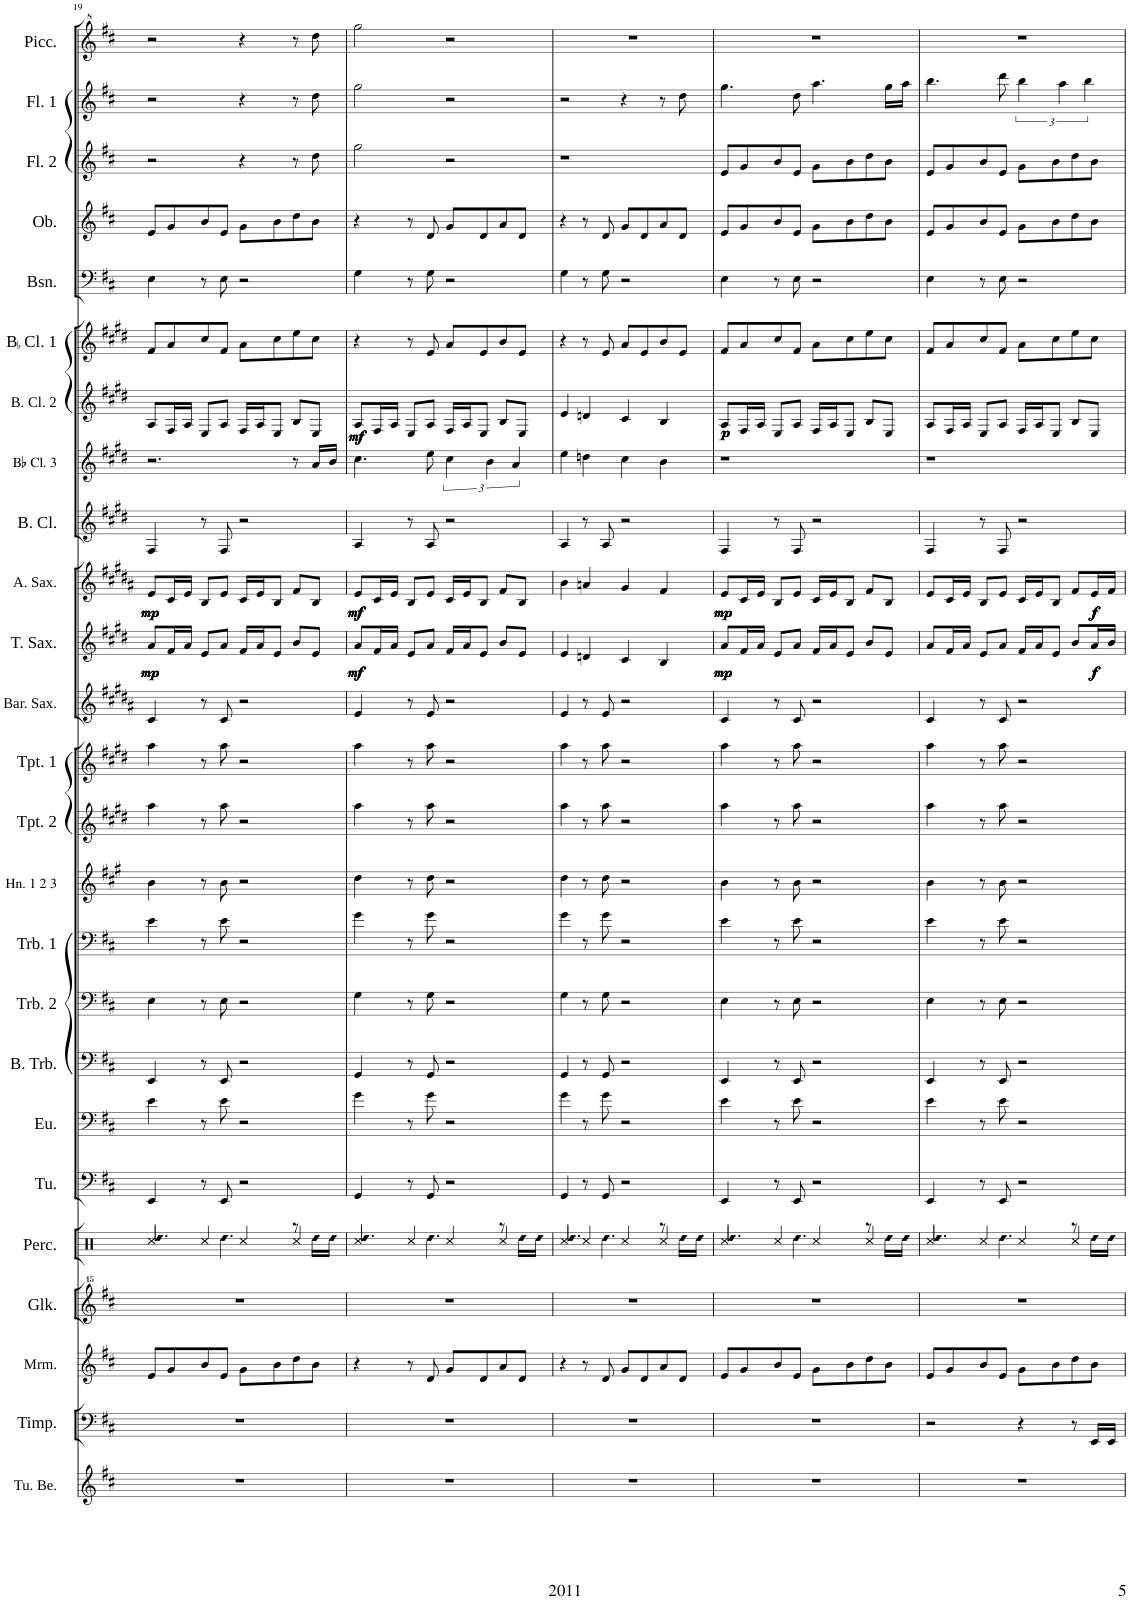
**kern	**kern	**kern	**kern	**kern	**kern	**kern	**kern	**kern	**kern	**kern	**kern	**kern	**kern	**kern	**dynam	**kern	**dynam	**kern	**kern	**kern	**dynam	**kern	**kern	**kern	**kern	**kern	**kern
*part25	*part24	*part23	*part22	*part21	*part20	*part19	*part18	*part17	*part16	*part15	*part14	*part13	*part12	*part11	*part11	*part10	*part10	*part9	*part8	*part7	*part7	*part6	*part5	*part4	*part3	*part2	*part1
*staff25	*staff24	*staff23	*staff22	*staff21	*staff20	*staff19	*staff18	*staff17	*staff16	*staff15	*staff14	*staff13	*staff12	*staff11	*staff11	*staff10	*staff10	*staff9	*staff8	*staff7	*staff7	*staff6	*staff5	*staff4	*staff3	*staff2	*staff1
*I"Tubular Bells	*I"Timpani	*I"Marimba	*I"Glockenspiel	*I"Percussion	*I"Tuba	*I"Euphonium	*I"Bass Trombone	*I"Trombone 2	*I"Trombone 1	*I"Horn 1 2 3	*I"BaccidentalFlat Trumpet 2	*I"BaccidentalFlat Trumpet 1	*I"Baritone Saxophone	*I"Tenor Saxophone	*	*I"Alto Saxophone	*	*I"Bass Clarinet	*I"Bb Clarinet 3	*I"BaccidentalFlat Clarinet 2	*	*I"BaccidentalFlat Clarinet 1	*I"Bassoon	*I"Oboe	*I"Flute 2	*I"Flute 1	*I"Piccolo
*I'Tu. Be.	*I'Timp.	*I'Mrm.	*I'Glk.	*I'Perc.	*I'Tu.	*I'Eu.	*I'B. Trb.	*I'Trb. 2	*I'Trb. 1	*I'Hn. 1 2 3	*I'Tpt. 2	*I'Tpt. 1	*I'Bar. Sax.	*I'T. Sax.	*	*I'A. Sax.	*	*I'B. Cl.	*I'Bb Cl. 3	*I'B. Cl. 2	*	*I'BaccidentalFlat Cl. 1	*I'Bsn.	*I'Ob.	*I'Fl. 2	*I'Fl. 1	*I'Picc.
!!LO:PB:g=z
*clefG2	*clefF4	*clefG2	*clefG^^2	*clefX	*clefF4	*clefF4	*clefF4	*clefF4	*clefF4	*clefG2	*clefG2	*clefG2	*clefG2	*clefG2	*	*clefG2	*	*clefG2	*clefG2	*clefG2	*	*clefG2	*clefF4	*clefG2	*clefG2	*clefG2	*clefG^2
*	*	*	*	*	*	*	*	*	*	*Trd4c7	*Trd1c2	*Trd1c2	*Trd12c21	*Trd8c14	*	*Trd5c9	*	*Trd8c14	*Trd1c2	*Trd1c2	*	*Trd1c2	*	*	*	*	*Trd-7c-12
*k[f#c#]	*k[f#c#]	*k[f#c#]	*k[f#c#]	*k[]	*k[f#c#]	*k[f#c#]	*k[f#c#]	*k[f#c#]	*k[f#c#]	*k[f#c#g#]	*k[f#c#g#d#]	*k[f#c#g#d#]	*k[f#c#g#d#a#]	*k[f#c#g#d#]	*	*k[f#c#g#d#a#]	*	*k[f#c#g#d#]	*k[f#c#g#d#]	*k[f#c#g#d#]	*	*k[f#c#g#d#]	*k[f#c#]	*k[f#c#]	*k[f#c#]	*k[f#c#]	*k[f#c#]
*M4/4	*M4/4	*M4/4	*M4/4	*M4/4	*M4/4	*M4/4	*M4/4	*M4/4	*M4/4	*M4/4	*M4/4	*M4/4	*M4/4	*M4/4	*	*M4/4	*	*M4/4	*M4/4	*M4/4	*	*M4/4	*M4/4	*M4/4	*M4/4	*M4/4	*M4/4
=19	=19	=19	=19	=19	=19	=19	=19	=19	=19	=19	=19	=19	=19	=19	=19	=19	=19	=19	=19	=19	=19	=19	=19	=19	=19	=19	=19
!	!	!	!	!LO:N:head=diamond	!	!	!	!	!	!	!	!	!	!	!LO:DY:b	!	!	!	!	!	!	!	!	!	!	!	!
*	*	*	*	*^	*	*	*	*	*	*	*	*	*	*	*	*	*	*	*	*	*	*	*	*	*	*	*
!	!	!	!	!	!	!	!	!	!	!	!	!	!	!	!	!LO:DY:n=1:b	!	!	!	!	!	!	!	!	!	!	!	!
!	!	!	!	!	!	!	!	!	!	!	!	!	!	!	!	!LO:DY:n=2:b	!	!	!	!	!	!	!	!	!	!	!	!
!	!	!	!	!	!	!	!	!	!	!	!	!	!	!	!	!LO:DY:n=3:b	!	!LO:DY:b	!	!	!	!	!	!	!	!	!	!
!	!	!	!	!	!	!	!	!	!	!	!	!	!	!	!	!	!	!LO:DY:n=1:b	!	!	!	!	!	!	!	!	!	!
!	!	!	!	!	!	!	!	!	!	!	!	!	!	!	!	!	!	!LO:DY:n=2:b	!	!	!	!	!	!	!	!	!	!
!	!	!	!	!	!	!	!	!	!	!	!	!	!	!	!	!	!	!LO:DY:n=3:b	!	!	!	!	!	!	!	!	!	!
1r	1r	8e/L	1r	4.Rdd/	4Rcc/	4EE/	4e\	4EE/	4E\	4e\	4b\	4aa\	4aa\	4c#/	8a/L	mp mp mp mp	8e/L	mp mp mp mp	4F#/	2.r	8A/L	.	8f#/L	4E\	8e/L	2r	2r	2r
.	.	8g/	.	.	.	.	.	.	.	.	.	.	.	.	16f#/L	.	16c#/L	.	.	.	16F#/L	.	8a/	.	8g/	.	.	.
.	.	.	.	.	.	.	.	.	.	.	.	.	.	.	16a/JJ	.	16e/JJ	.	.	.	16A/JJ	.	.	.	.	.	.	.
.	.	8b/	.	.	4Rcc/	8r	8r	8r	8r	8r	8r	8r	8r	8r	8e/L	.	8B/L	.	8r	.	8E/L	.	8cc#/	8r	8b/	.	.	.
!	!	!	!	!LO:N:head=diamond	!	!	!	!	!	!	!	!	!	!	!	!	!	!	!	!	!	!	!	!	!	!	!	!
.	.	8e/J	.	4.Rdd\	.	8EE/	8e\	8EE/	8E\	8e\	8b\	8aa\	8aa\	8c#/	8a/J	.	8e/J	.	8F#/	.	8A/J	.	8f#/J	8E\	8e/J	.	.	.
.	.	8g\L	.	.	4Rcc/	2r	2r	2r	2r	2r	2r	2r	2r	2r	16f#/LL	.	16c#/LL	.	2r	.	16F#/LL	.	8a\L	2r	8g\L	4r	4r	4r
.	.	.	.	.	.	.	.	.	.	.	.	.	.	.	16a/J	.	16e/J	.	.	.	16A/J	.	.	.	.	.	.	.
.	.	8b\	.	.	.	.	.	.	.	.	.	.	.	.	8e/J	.	8B/J	.	.	.	8E/J	.	8cc#\	.	8b\	.	.	.
.	.	8dd\	.	8r	4Rcc/	.	.	.	.	.	.	.	.	.	8b/L	.	8f#/L	.	.	8r	8B/L	.	8ee\	.	8dd\	8r	8r	8r
!	!	!	!	!LO:N:head=diamond	!	!	!	!	!	!	!	!	!	!	!	!	!	!	!	!	!	!	!	!	!	!	!	!
.	.	8b\J	.	16Rdd\LL	.	.	.	.	.	.	.	.	.	.	8e/J	.	8B/J	.	.	16a/LL	8E/J	.	8cc#\J	.	8b\J	8dd\	8dd\	8ddd\
!	!	!	!	!LO:N:head=diamond	!	!	!	!	!	!	!	!	!	!	!	!	!	!	!	!	!	!	!	!	!	!	!	!
.	.	.	.	16Rdd\JJ	.	.	.	.	.	.	.	.	.	.	.	.	.	.	.	16b/JJ	.	.	.	.	.	.	.	.
=20	=20	=20	=20	=20	=20	=20	=20	=20	=20	=20	=20	=20	=20	=20	=20	=20	=20	=20	=20	=20	=20	=20	=20	=20	=20	=20	=20	=20
!	!	!	!	!LO:N:head=diamond	!	!	!	!	!	!	!	!	!	!	!	!LO:DY:b	!	!	!	!	!	!	!	!	!	!	!	!
!	!	!	!	!	!	!	!	!	!	!	!	!	!	!	!	!LO:DY:n=1:b	!	!	!	!	!	!	!	!	!	!	!	!
!	!	!	!	!	!	!	!	!	!	!	!	!	!	!	!	!LO:DY:n=2:b	!	!	!	!	!	!	!	!	!	!	!	!
!	!	!	!	!	!	!	!	!	!	!	!	!	!	!	!	!LO:DY:n=3:b	!	!LO:DY:b	!	!	!	!	!	!	!	!	!	!
!	!	!	!	!	!	!	!	!	!	!	!	!	!	!	!	!	!	!LO:DY:n=1:b	!	!	!	!	!	!	!	!	!	!
!	!	!	!	!	!	!	!	!	!	!	!	!	!	!	!	!	!	!LO:DY:n=2:b	!	!	!	!	!	!	!	!	!	!
!	!	!	!	!	!	!	!	!	!	!	!	!	!	!	!	!	!	!LO:DY:n=3:b	!	!	!	!LO:DY:b	!	!	!	!	!	!
!	!	!	!	!	!	!	!	!	!	!	!	!	!	!	!	!	!	!	!	!	!	!LO:DY:n=1:b	!	!	!	!	!	!
!	!	!	!	!	!	!	!	!	!	!	!	!	!	!	!	!	!	!	!	!	!	!LO:DY:n=2:b	!	!	!	!	!	!
!	!	!	!	!	!	!	!	!	!	!	!	!	!	!	!	!	!	!	!	!	!	!LO:DY:n=3:b	!	!	!	!	!	!
1r	1r	4r	1r	4.Rdd/	4Rcc/	4GG/	4g\	4GG/	4G\	4g\	4dd\	4aa\	4aa\	4e/	8a/L	mf mf mf mf	8e/L	mf mf mf mf	4A/	4.cc#\	8A/L	mf mf mf mf	4r	4G\	4r	2gg\	2gg\	2ggg\
.	.	.	.	.	.	.	.	.	.	.	.	.	.	.	16f#/L	.	16c#/L	.	.	.	16F#/L	.	.	.	.	.	.	.
.	.	.	.	.	.	.	.	.	.	.	.	.	.	.	16a/JJ	.	16e/JJ	.	.	.	16A/JJ	.	.	.	.	.	.	.
.	.	8r	.	.	4Rcc/	8r	8r	8r	8r	8r	8r	8r	8r	8r	8e/L	.	8B/L	.	8r	.	8E/L	.	8r	8r	8r	.	.	.
!	!	!	!	!LO:N:head=diamond	!	!	!	!	!	!	!	!	!	!	!	!	!	!	!	!	!	!	!	!	!	!	!	!
.	.	8d/	.	4.Rdd\	.	8GG/	8g\	8GG/	8G\	8g\	8dd\	8aa\	8aa\	8e/	8a/J	.	8e/J	.	8A/	8ee\	8A/J	.	8e/	8G\	8d/	.	.	.
.	.	8g/L	.	.	4Rcc/	2r	2r	2r	2r	2r	2r	2r	2r	2r	16f#/LL	.	16c#/LL	.	2r	6cc#\	16F#/LL	.	8a/L	2r	8g/L	2r	2r	2r
.	.	.	.	.	.	.	.	.	.	.	.	.	.	.	16a/J	.	16e/J	.	.	.	16A/J	.	.	.	.	.	.	.
.	.	8d/	.	.	.	.	.	.	.	.	.	.	.	.	8e/J	.	8B/J	.	.	.	8E/J	.	8e/	.	8d/	.	.	.
.	.	.	.	.	.	.	.	.	.	.	.	.	.	.	.	.	.	.	.	6b\	.	.	.	.	.	.	.	.
.	.	8a/	.	8r	4Rcc/	.	.	.	.	.	.	.	.	.	8b/L	.	8f#/L	.	.	.	8B/L	.	8b/	.	8a/	.	.	.
.	.	.	.	.	.	.	.	.	.	.	.	.	.	.	.	.	.	.	.	6a/	.	.	.	.	.	.	.	.
!	!	!	!	!LO:N:head=diamond	!	!	!	!	!	!	!	!	!	!	!	!	!	!	!	!	!	!	!	!	!	!	!	!
.	.	8d/J	.	16Rdd\LL	.	.	.	.	.	.	.	.	.	.	8e/J	.	8B/J	.	.	.	8E/J	.	8e/J	.	8d/J	.	.	.
!	!	!	!	!LO:N:head=diamond	!	!	!	!	!	!	!	!	!	!	!	!	!	!	!	!	!	!	!	!	!	!	!	!
.	.	.	.	16Rdd\JJ	.	.	.	.	.	.	.	.	.	.	.	.	.	.	.	.	.	.	.	.	.	.	.	.
=21	=21	=21	=21	=21	=21	=21	=21	=21	=21	=21	=21	=21	=21	=21	=21	=21	=21	=21	=21	=21	=21	=21	=21	=21	=21	=21	=21	=21
!	!	!	!	!LO:N:head=diamond	!	!	!	!	!	!	!	!	!	!	!	!	!	!	!	!	!	!	!	!	!	!	!	!
1r	1r	4r	1r	4.Rdd/	4Rcc/	4GG/	4g\	4GG/	4G\	4g\	4dd\	4aa\	4aa\	4e/	4e/	.	4b\	.	4A/	4ee\	4e/	.	4r	4G\	4r	1r	2r	1r
.	.	8r	.	.	4Rcc/	8r	8r	8r	8r	8r	8r	8r	8r	8r	4dn/	.	4an/	.	8r	4ddn\	4dn/	.	8r	8r	8r	.	.	.
!	!	!	!	!LO:N:head=diamond	!	!	!	!	!	!	!	!	!	!	!	!	!	!	!	!	!	!	!	!	!	!	!	!
.	.	8d/	.	4.Rdd\	.	8GG/	8g\	8GG/	8G\	8g\	8dd\	8aa\	8aa\	8e/	.	.	.	.	8A/	.	.	.	8e/	8G\	8d/	.	.	.
.	.	8g/L	.	.	4Rcc/	2r	2r	2r	2r	2r	2r	2r	2r	2r	4c#/	.	4g#/	.	2r	4cc#\	4c#/	.	8a/L	2r	8g/L	.	4r	.
.	.	8d/	.	.	.	.	.	.	.	.	.	.	.	.	.	.	.	.	.	.	.	.	8e/	.	8d/	.	.	.
.	.	8a/	.	8r	4Rcc/	.	.	.	.	.	.	.	.	.	4B/	.	4f#/	.	.	4b\	4B/	.	8b/	.	8a/	.	8r	.
!	!	!	!	!LO:N:head=diamond	!	!	!	!	!	!	!	!	!	!	!	!	!	!	!	!	!	!	!	!	!	!	!	!
.	.	8d/J	.	16Rdd\LL	.	.	.	.	.	.	.	.	.	.	.	.	.	.	.	.	.	.	8e/J	.	8d/J	.	8dd\	.
!	!	!	!	!LO:N:head=diamond	!	!	!	!	!	!	!	!	!	!	!	!	!	!	!	!	!	!	!	!	!	!	!	!
.	.	.	.	16Rdd\JJ	.	.	.	.	.	.	.	.	.	.	.	.	.	.	.	.	.	.	.	.	.	.	.	.
=22	=22	=22	=22	=22	=22	=22	=22	=22	=22	=22	=22	=22	=22	=22	=22	=22	=22	=22	=22	=22	=22	=22	=22	=22	=22	=22	=22	=22
!	!	!	!	!LO:N:head=diamond	!	!	!	!	!	!	!	!	!	!	!	!LO:DY:b	!	!	!	!	!	!	!	!	!	!	!	!
!	!	!	!	!	!	!	!	!	!	!	!	!	!	!	!	!LO:DY:n=1:b	!	!	!	!	!	!	!	!	!	!	!	!
!	!	!	!	!	!	!	!	!	!	!	!	!	!	!	!	!LO:DY:n=2:b	!	!	!	!	!	!	!	!	!	!	!	!
!	!	!	!	!	!	!	!	!	!	!	!	!	!	!	!	!LO:DY:n=3:b	!	!LO:DY:b	!	!	!	!	!	!	!	!	!	!
!	!	!	!	!	!	!	!	!	!	!	!	!	!	!	!	!	!	!LO:DY:n=1:b	!	!	!	!	!	!	!	!	!	!
!	!	!	!	!	!	!	!	!	!	!	!	!	!	!	!	!	!	!LO:DY:n=2:b	!	!	!	!	!	!	!	!	!	!
!	!	!	!	!	!	!	!	!	!	!	!	!	!	!	!	!	!	!LO:DY:n=3:b	!	!	!	!LO:DY:b	!	!	!	!	!	!
!	!	!	!	!	!	!	!	!	!	!	!	!	!	!	!	!	!	!	!	!	!	!LO:DY:n=1:b	!	!	!	!	!	!
!	!	!	!	!	!	!	!	!	!	!	!	!	!	!	!	!	!	!	!	!	!	!LO:DY:n=2:b	!	!	!	!	!	!
!	!	!	!	!	!	!	!	!	!	!	!	!	!	!	!	!	!	!	!	!	!	!LO:DY:n=3:b	!	!	!	!	!	!
1r	1r	8e/L	1r	4.Rdd/	4Rcc/	4EE/	4e\	4EE/	4E\	4e\	4b\	4aa\	4aa\	4c#/	8a/L	mp mp mp mp	8e/L	mp mp mp mp	4F#/	1r	8A/L	p p p p	8f#/L	4E\	8e/L	8e/L	4.gg\	1r
.	.	8g/	.	.	.	.	.	.	.	.	.	.	.	.	16f#/L	.	16c#/L	.	.	.	16F#/L	.	8a/	.	8g/	8g/	.	.
.	.	.	.	.	.	.	.	.	.	.	.	.	.	.	16a/JJ	.	16e/JJ	.	.	.	16A/JJ	.	.	.	.	.	.	.
.	.	8b/	.	.	4Rcc/	8r	8r	8r	8r	8r	8r	8r	8r	8r	8e/L	.	8B/L	.	8r	.	8E/L	.	8cc#/	8r	8b/	8b/	.	.
!	!	!	!	!LO:N:head=diamond	!	!	!	!	!	!	!	!	!	!	!	!	!	!	!	!	!	!	!	!	!	!	!	!
.	.	8e/J	.	4.Rdd\	.	8EE/	8e\	8EE/	8E\	8e\	8b\	8aa\	8aa\	8c#/	8a/J	.	8e/J	.	8F#/	.	8A/J	.	8f#/J	8E\	8e/J	8e/J	8dd\	.
.	.	8g\L	.	.	4Rcc/	2r	2r	2r	2r	2r	2r	2r	2r	2r	16f#/LL	.	16c#/LL	.	2r	.	16F#/LL	.	8a\L	2r	8g\L	8g\L	4.aa\	.
.	.	.	.	.	.	.	.	.	.	.	.	.	.	.	16a/J	.	16e/J	.	.	.	16A/J	.	.	.	.	.	.	.
.	.	8b\	.	.	.	.	.	.	.	.	.	.	.	.	8e/J	.	8B/J	.	.	.	8E/J	.	8cc#\	.	8b\	8b\	.	.
.	.	8dd\	.	8r	4Rcc/	.	.	.	.	.	.	.	.	.	8b/L	.	8f#/L	.	.	.	8B/L	.	8ee\	.	8dd\	8dd\	.	.
!	!	!	!	!LO:N:head=diamond	!	!	!	!	!	!	!	!	!	!	!	!	!	!	!	!	!	!	!	!	!	!	!	!
.	.	8b\J	.	16Rdd\LL	.	.	.	.	.	.	.	.	.	.	8e/J	.	8B/J	.	.	.	8E/J	.	8cc#\J	.	8b\J	8b\J	16gg\LL	.
!	!	!	!	!LO:N:head=diamond	!	!	!	!	!	!	!	!	!	!	!	!	!	!	!	!	!	!	!	!	!	!	!	!
.	.	.	.	16Rdd\JJ	.	.	.	.	.	.	.	.	.	.	.	.	.	.	.	.	.	.	.	.	.	.	16aa\JJ	.
=23	=23	=23	=23	=23	=23	=23	=23	=23	=23	=23	=23	=23	=23	=23	=23	=23	=23	=23	=23	=23	=23	=23	=23	=23	=23	=23	=23	=23
!	!	!	!	!LO:N:head=diamond	!	!	!	!	!	!	!	!	!	!	!	!	!	!	!	!	!	!	!	!	!	!	!	!
1r	2r	8e/L	1r	4.Rdd/	4Rcc/	4EE/	4e\	4EE/	4E\	4e\	4b\	4aa\	4aa\	4c#/	8a/L	.	8e/L	.	4F#/	1r	8A/L	.	8f#/L	4E\	8e/L	8e/L	4.bb\	1r
.	.	8g/	.	.	.	.	.	.	.	.	.	.	.	.	16f#/L	.	16c#/L	.	.	.	16F#/L	.	8a/	.	8g/	8g/	.	.
.	.	.	.	.	.	.	.	.	.	.	.	.	.	.	16a/JJ	.	16e/JJ	.	.	.	16A/JJ	.	.	.	.	.	.	.
.	.	8b/	.	.	4Rcc/	8r	8r	8r	8r	8r	8r	8r	8r	8r	8e/L	.	8B/L	.	8r	.	8E/L	.	8cc#/	8r	8b/	8b/	.	.
!	!	!	!	!LO:N:head=diamond	!	!	!	!	!	!	!	!	!	!	!	!	!	!	!	!	!	!	!	!	!	!	!	!
.	.	8e/J	.	4.Rdd\	.	8EE/	8e\	8EE/	8E\	8e\	8b\	8aa\	8aa\	8c#/	8a/J	.	8e/J	.	8F#/	.	8A/J	.	8f#/J	8E\	8e/J	8e/J	8ddd\	.
.	4r	8g\L	.	.	4Rcc/	2r	2r	2r	2r	2r	2r	2r	2r	2r	16f#/LL	.	16c#/LL	.	2r	.	16F#/LL	.	8a\L	2r	8g\L	8g\L	6bb\	.
.	.	.	.	.	.	.	.	.	.	.	.	.	.	.	16a/J	.	16e/J	.	.	.	16A/J	.	.	.	.	.	.	.
.	.	8b\	.	.	.	.	.	.	.	.	.	.	.	.	8e/J	.	8B/J	.	.	.	8E/J	.	8cc#\	.	8b\	8b\	.	.
.	.	.	.	.	.	.	.	.	.	.	.	.	.	.	.	.	.	.	.	.	.	.	.	.	.	.	6aa\	.
.	8r	8dd\	.	8r	4Rcc/	.	.	.	.	.	.	.	.	.	8b/L	.	8f#/L	.	.	.	8B/L	.	8ee\	.	8dd\	8dd\	.	.
.	.	.	.	.	.	.	.	.	.	.	.	.	.	.	.	.	.	.	.	.	.	.	.	.	.	.	6bb\	.
!	!	!	!	!LO:N:head=diamond	!	!	!	!	!	!	!	!	!	!	!	!LO:DY:b	!	!	!	!	!	!	!	!	!	!	!	!
!	!	!	!	!	!	!	!	!	!	!	!	!	!	!	!	!LO:DY:n=1:b	!	!	!	!	!	!	!	!	!	!	!	!
!	!	!	!	!	!	!	!	!	!	!	!	!	!	!	!	!LO:DY:n=2:b	!	!	!	!	!	!	!	!	!	!	!	!
!	!	!	!	!	!	!	!	!	!	!	!	!	!	!	!	!LO:DY:n=3:b	!	!LO:DY:b	!	!	!	!	!	!	!	!	!	!
!	!	!	!	!	!	!	!	!	!	!	!	!	!	!	!	!	!	!LO:DY:n=1:b	!	!	!	!	!	!	!	!	!	!
!	!	!	!	!	!	!	!	!	!	!	!	!	!	!	!	!	!	!LO:DY:n=2:b	!	!	!	!	!	!	!	!	!	!
!	!	!	!	!	!	!	!	!	!	!	!	!	!	!	!	!	!	!LO:DY:n=3:b	!	!	!	!	!	!	!	!	!	!
.	16EE/LL	8b\J	.	16Rdd\LL	.	.	.	.	.	.	.	.	.	.	16a/L	f f f f	16e/L	f f f f	.	.	8E/J	.	8cc#\J	.	8b\J	8b\J	.	.
!	!	!	!	!LO:N:head=diamond	!	!	!	!	!	!	!	!	!	!	!	!	!	!	!	!	!	!	!	!	!	!	!	!
.	16EE/JJ	.	.	16Rdd\JJ	.	.	.	.	.	.	.	.	.	.	16b/JJ	.	16f#/JJ	.	.	.	.	.	.	.	.	.	.	.
*	*	*	*	*v	*v	*	*	*	*	*	*	*	*	*	*	*	*	*	*	*	*	*	*	*	*	*	*	*
=	=	=	=	=	=	=	=	=	=	=	=	=	=	=	=	=	=	=	=	=	=	=	=	=	=	=	=
*-	*-	*-	*-	*-	*-	*-	*-	*-	*-	*-	*-	*-	*-	*-	*-	*-	*-	*-	*-	*-	*-	*-	*-	*-	*-	*-	*-
